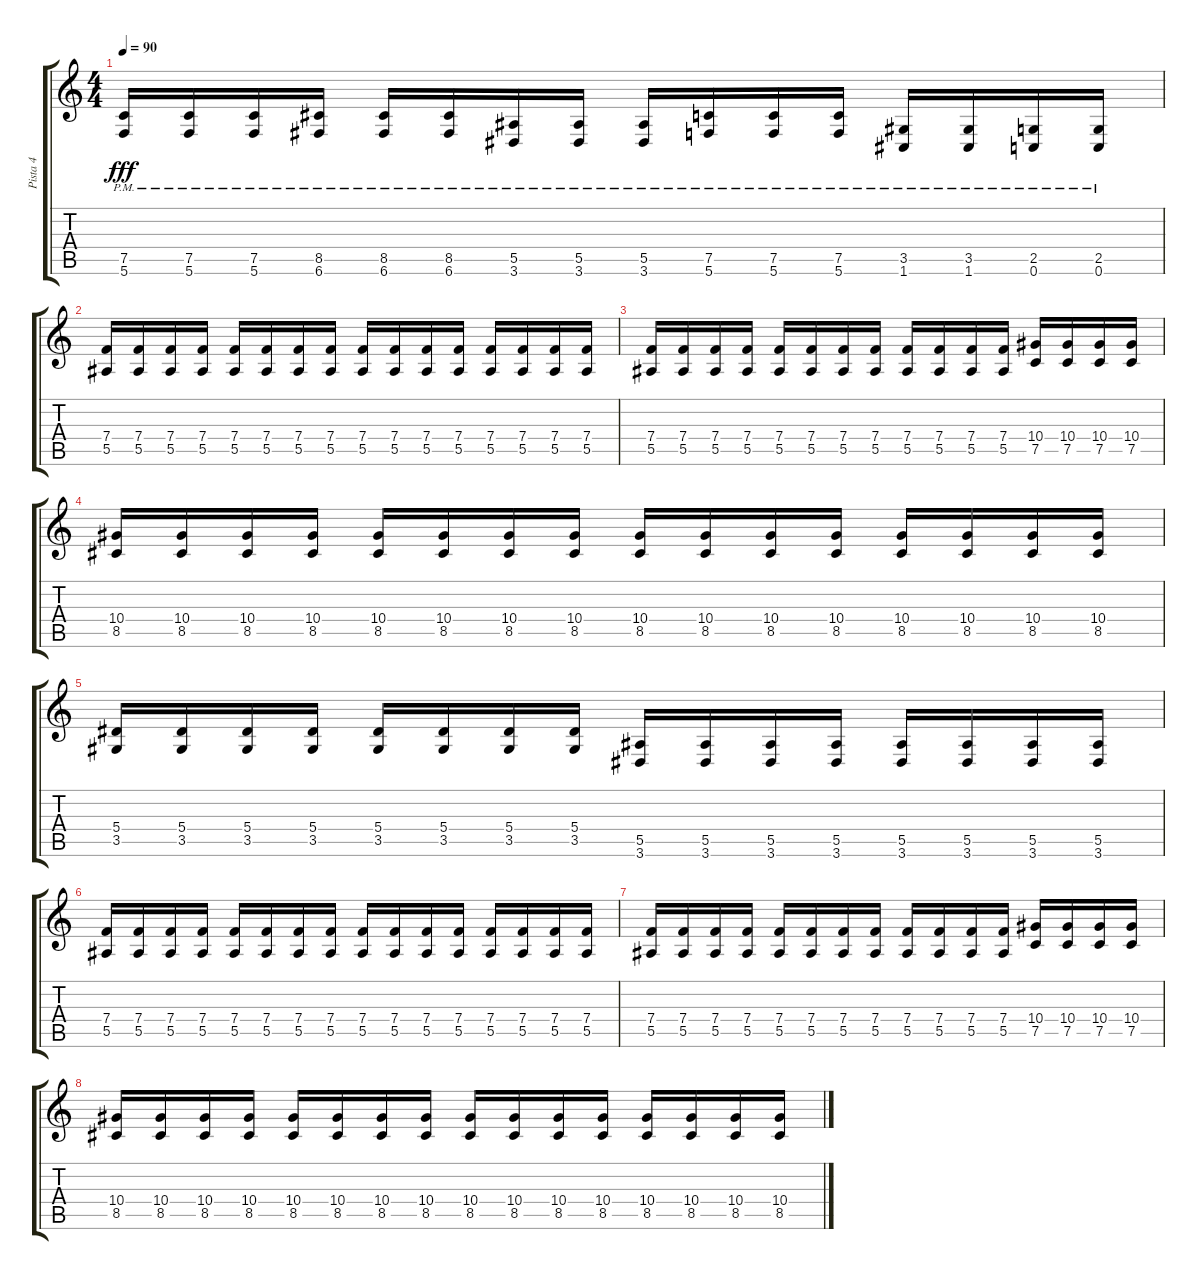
\track ("Pista 4" "Pista 4") {instrument overdrivenguitar}
\staff {score tabs}
\tuning (C4 G3 Eb3 Bb2 F2 C2) {hide}
\ts (4 4)
\tempo 90
\clef g2
\ks c
(7.5{pm} 5.6{pm}).16{dy fff} (7.5{pm} 5.6{pm}).16 (7.5{pm} 5.6{pm}).16 (8.5{pm} 6.6{pm}).16 (8.5{pm} 6.6{pm}).16 (8.5{pm} 6.6{pm}).16 (5.5{pm} 3.6{pm}).16 (5.5{pm} 3.6{pm}).16 (5.5{pm} 3.6{pm}).16 (7.5{pm} 5.6{pm}).16 (7.5{pm} 5.6{pm}).16 (7.5{pm} 5.6{pm}).16 (3.5{pm} 1.6{pm}).16 (3.5{pm} 1.6{pm}).16 (2.5{pm} 0.6{pm}).16 (2.5{pm} 0.6{pm}).16 |
(7.4 5.5).16 (7.4 5.5).16 (7.4 5.5).16 (7.4 5.5).16 (7.4 5.5).16 (7.4 5.5).16 (7.4 5.5).16 (7.4 5.5).16 (7.4 5.5).16 (7.4 5.5).16 (7.4 5.5).16 (7.4 5.5).16 (7.4 5.5).16 (7.4 5.5).16 (7.4 5.5).16 (7.4 5.5).16 |
(7.4 5.5).16 (7.4 5.5).16 (7.4 5.5).16 (7.4 5.5).16 (7.4 5.5).16 (7.4 5.5).16 (7.4 5.5).16 (7.4 5.5).16 (7.4 5.5).16 (7.4 5.5).16 (7.4 5.5).16 (7.4 5.5).16 (10.4 7.5).16 (10.4 7.5).16 (10.4 7.5).16 (10.4 7.5).16 |
(10.4 8.5).16 (10.4 8.5).16 (10.4 8.5).16 (10.4 8.5).16 (10.4 8.5).16 (10.4 8.5).16 (10.4 8.5).16 (10.4 8.5).16 (10.4 8.5).16 (10.4 8.5).16 (10.4 8.5).16 (10.4 8.5).16 (10.4 8.5).16 (10.4 8.5).16 (10.4 8.5).16 (10.4 8.5).16 |
(5.4 3.5).16 (5.4 3.5).16 (5.4 3.5).16 (5.4 3.5).16 (5.4 3.5).16 (5.4 3.5).16 (5.4 3.5).16 (5.4 3.5).16 (5.5 3.6).16 (5.5 3.6).16 (5.5 3.6).16 (5.5 3.6).16 (5.5 3.6).16 (5.5 3.6).16 (5.5 3.6).16 (5.5 3.6).16 |
(7.4 5.5).16 (7.4 5.5).16 (7.4 5.5).16 (7.4 5.5).16 (7.4 5.5).16 (7.4 5.5).16 (7.4 5.5).16 (7.4 5.5).16 (7.4 5.5).16 (7.4 5.5).16 (7.4 5.5).16 (7.4 5.5).16 (7.4 5.5).16 (7.4 5.5).16 (7.4 5.5).16 (7.4 5.5).16 |
(7.4 5.5).16 (7.4 5.5).16 (7.4 5.5).16 (7.4 5.5).16 (7.4 5.5).16 (7.4 5.5).16 (7.4 5.5).16 (7.4 5.5).16 (7.4 5.5).16 (7.4 5.5).16 (7.4 5.5).16 (7.4 5.5).16 (10.4 7.5).16 (10.4 7.5).16 (10.4 7.5).16 (10.4 7.5).16 |
(10.4 8.5).16 (10.4 8.5).16 (10.4 8.5).16 (10.4 8.5).16 (10.4 8.5).16 (10.4 8.5).16 (10.4 8.5).16 (10.4 8.5).16 (10.4 8.5).16 (10.4 8.5).16 (10.4 8.5).16 (10.4 8.5).16 (10.4 8.5).16 (10.4 8.5).16 (10.4 8.5).16 (10.4 8.5).16
